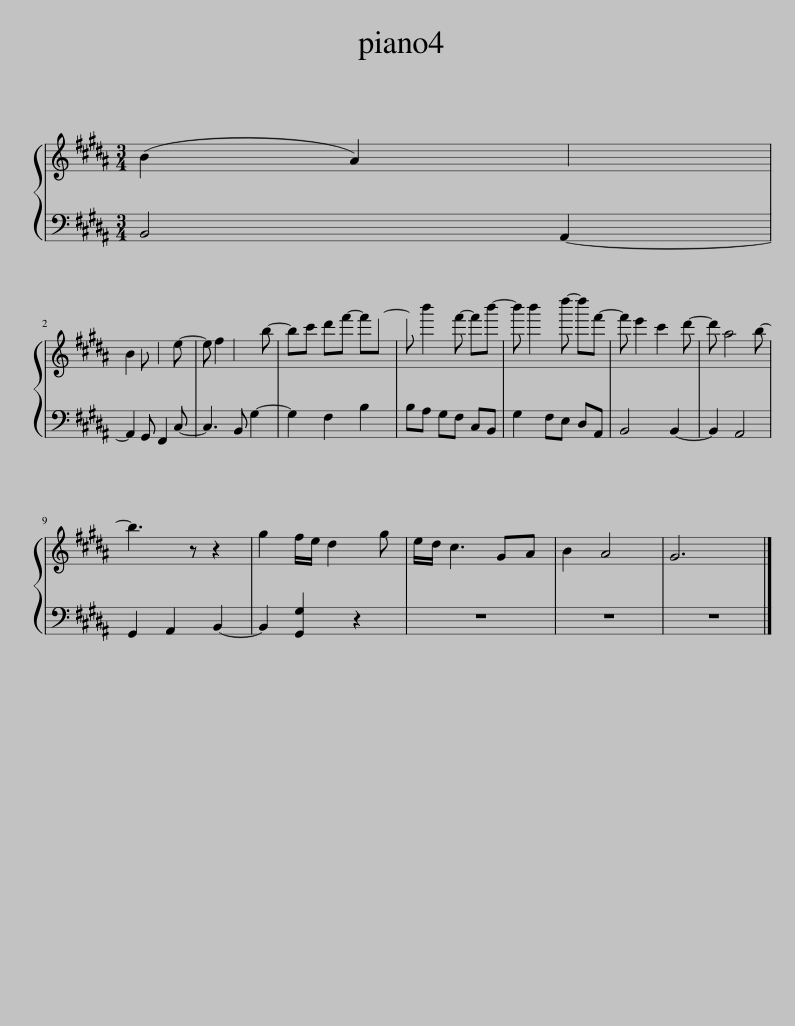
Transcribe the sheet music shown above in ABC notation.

X:1
%%score { 1 | 2 }
L:1/8
M:3/4
I:linebreak $
K:B
V:1 treble
V:2 bass
V:1
 (B2 A2) x2 |$ B2 x x2 e- | e f2 x2 b- | bc' d'f'- f'x- | x b'2 f'- f'b'- | %5
 b' b'2 d''- d''f'- | f' e'2 c'2 d'- | d' a4 b- |$ b3 z z2 | g2 f/e/ d2 g | %10
 e/d/ c3 GA | B2 A4 | G6 |] %13
V:2
 B,,4 A,,2- |$ A,,2 G,, F,,2 C,- | C,3 B,, G,2- | G,2 F,2 B,2 | B,A, G,F, C,B,, | %5
 G,2 F,E, D,A,, | B,,4 B,,2- | B,,2 A,,4 |$ G,,2 A,,2 B,,2- | B,,2 [G,,G,]2 z2 | %10
 z6 | z6 | z6 |] %13
